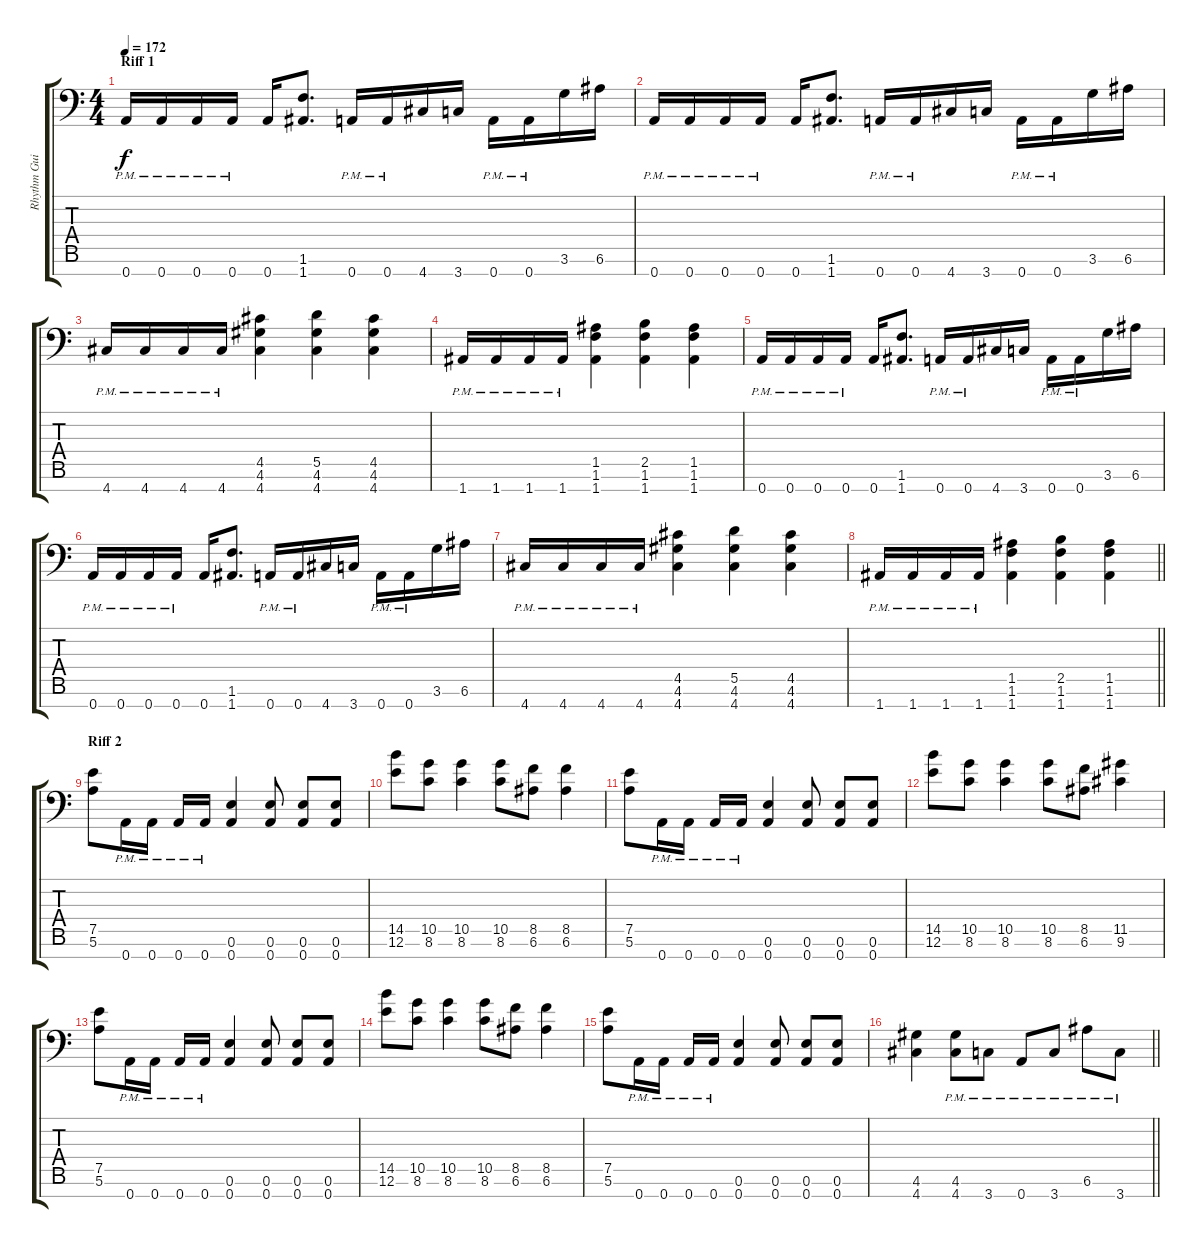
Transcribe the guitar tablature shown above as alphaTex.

\track ("Rhythm Guitar 2" "Rhythm Gui") {instrument overdrivenguitar}
\staff {score tabs}
\tuning (E4 B3 G3 D3 A2 E2 A1) {hide}
\ts (4 4)
\section ("" "Riff 1")
\tempo 172
\clef f4
\ks c
0.7{pm}.16{dy f} 0.7{pm}.16 0.7{pm}.16 0.7{pm}.16 0.7.16 (1.6 1.7).8{d} 0.7{pm}.16 0.7{pm}.16 4.7.16 3.7.16 0.7{pm}.16 0.7{pm}.16 3.6.16 6.6.16 |
0.7{pm}.16 0.7{pm}.16 0.7{pm}.16 0.7{pm}.16 0.7.16 (1.6 1.7).8{d} 0.7{pm}.16 0.7{pm}.16 4.7.16 3.7.16 0.7{pm}.16 0.7{pm}.16 3.6.16 6.6.16 |
4.7{pm}.16 4.7{pm}.16 4.7{pm}.16 4.7{pm}.16 (4.5 4.6 4.7).4 (5.5 4.6 4.7).4 (4.5 4.6 4.7).4 |
1.7{pm}.16 1.7{pm}.16 1.7{pm}.16 1.7{pm}.16 (1.5 1.6 1.7).4 (2.5 1.6 1.7).4 (1.5 1.6 1.7).4 |
0.7{pm}.16 0.7{pm}.16 0.7{pm}.16 0.7{pm}.16 0.7.16 (1.6 1.7).8{d} 0.7{pm}.16 0.7{pm}.16 4.7.16 3.7.16 0.7{pm}.16 0.7{pm}.16 3.6.16 6.6.16 |
0.7{pm}.16 0.7{pm}.16 0.7{pm}.16 0.7{pm}.16 0.7.16 (1.6 1.7).8{d} 0.7{pm}.16 0.7{pm}.16 4.7.16 3.7.16 0.7{pm}.16 0.7{pm}.16 3.6.16 6.6.16 |
4.7{pm}.16 4.7{pm}.16 4.7{pm}.16 4.7{pm}.16 (4.5 4.6 4.7).4 (5.5 4.6 4.7).4 (4.5 4.6 4.7).4 |
\barLineRight lightlight
1.7{pm}.16 1.7{pm}.16 1.7{pm}.16 1.7{pm}.16 (1.5 1.6 1.7).4 (2.5 1.6 1.7).4 (1.5 1.6 1.7).4 |
\section ("" "Riff 2")
(7.5 5.6).8 0.7{pm}.16 0.7{pm}.16 0.7{pm}.16 0.7{pm}.16 (0.6 0.7).4 (0.6 0.7).8 (0.6 0.7).8 (0.6 0.7).8 |
(14.5 12.6).8 (10.5 8.6).8 (10.5 8.6).4 (10.5 8.6).8 (8.5 6.6).8 (8.5 6.6).4 |
(7.5 5.6).8 0.7{pm}.16 0.7{pm}.16 0.7{pm}.16 0.7{pm}.16 (0.6 0.7).4 (0.6 0.7).8 (0.6 0.7).8 (0.6 0.7).8 |
(14.5 12.6).8 (10.5 8.6).8 (10.5 8.6).4 (10.5 8.6).8 (8.5 6.6).8 (11.5 9.6).4 |
(7.5 5.6).8 0.7{pm}.16 0.7{pm}.16 0.7{pm}.16 0.7{pm}.16 (0.6 0.7).4 (0.6 0.7).8 (0.6 0.7).8 (0.6 0.7).8 |
(14.5 12.6).8 (10.5 8.6).8 (10.5 8.6).4 (10.5 8.6).8 (8.5 6.6).8 (8.5 6.6).4 |
(7.5 5.6).8 0.7{pm}.16 0.7{pm}.16 0.7{pm}.16 0.7{pm}.16 (0.6 0.7).4 (0.6 0.7).8 (0.6 0.7).8 (0.6 0.7).8 |
\barLineRight lightlight
(4.6 4.7).4 (4.6{pm} 4.7{pm}).8 3.7{pm}.8 0.7{pm}.8 3.7{pm}.8 6.6{pm}.8 3.7{pm}.8
